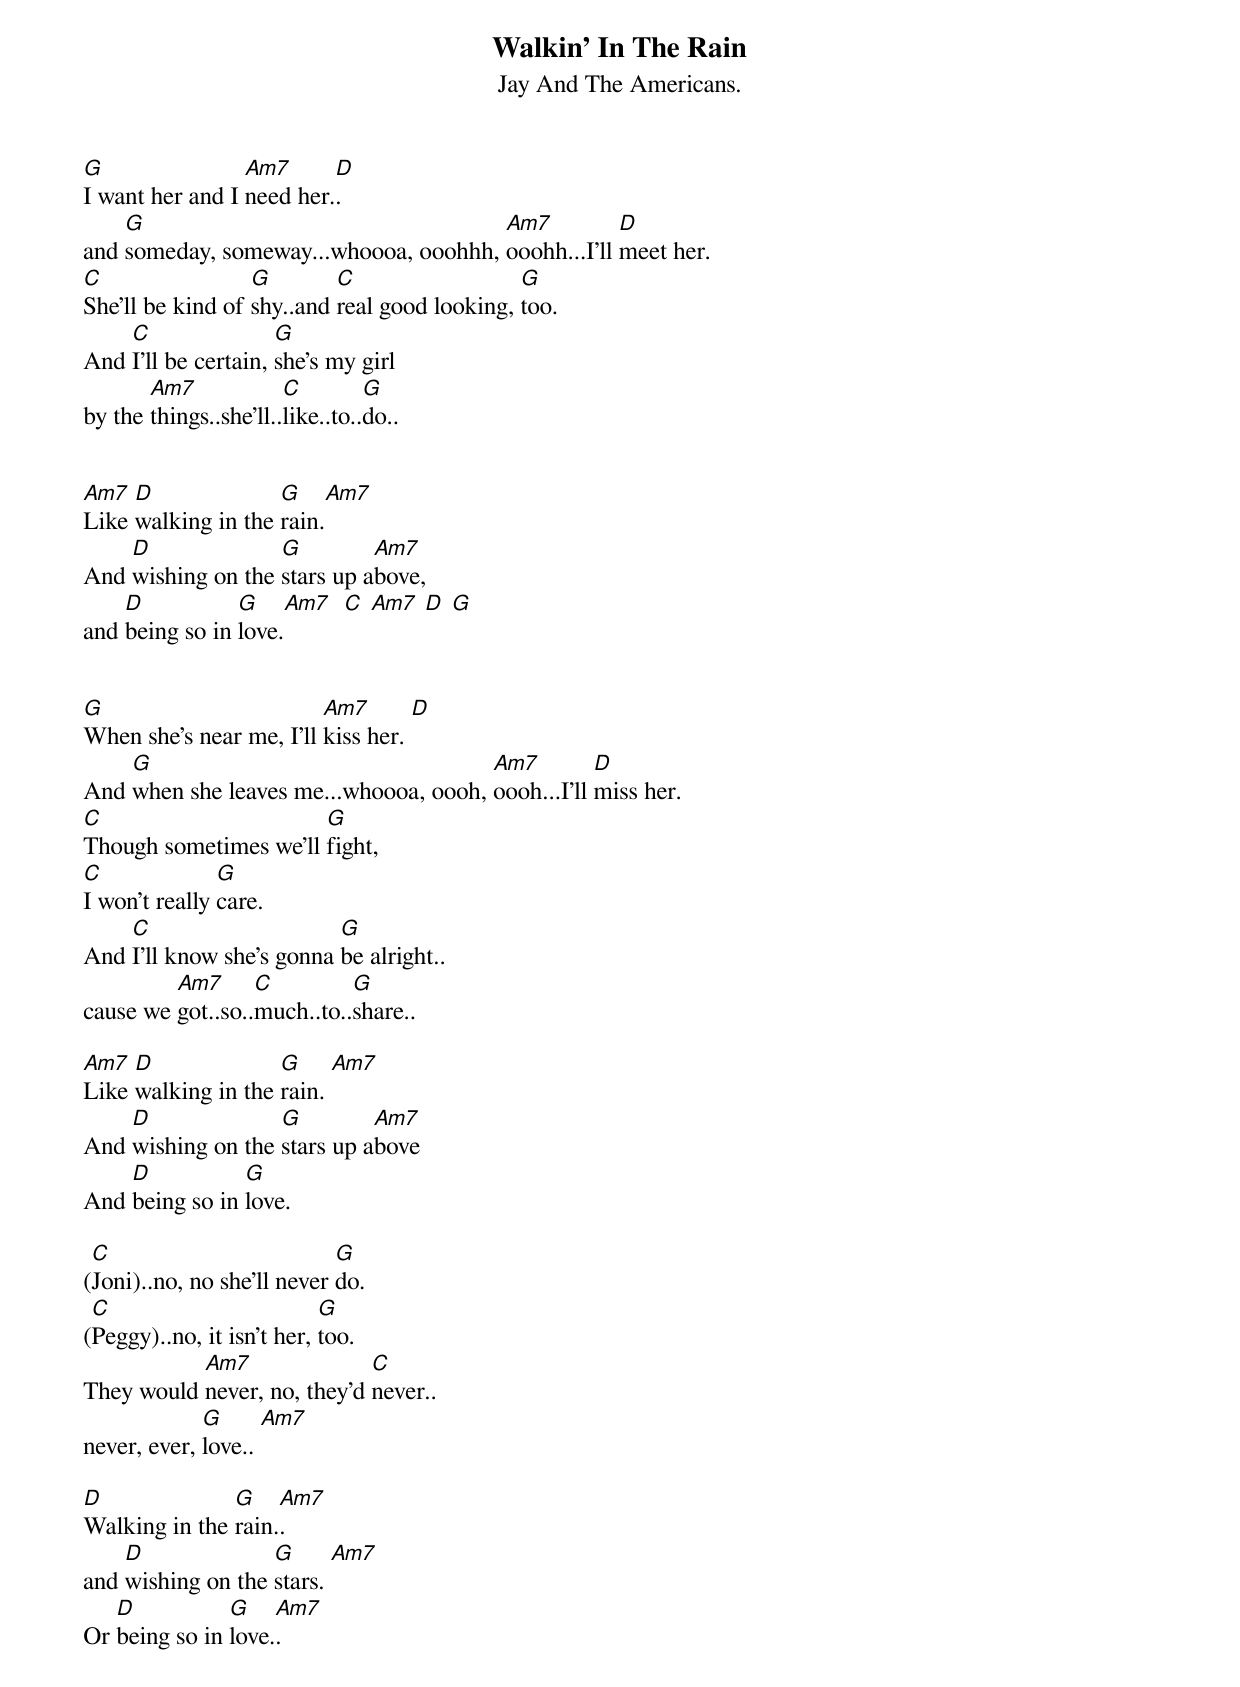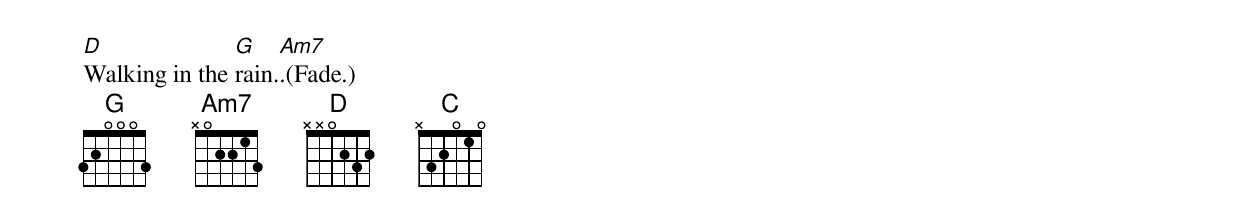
{title: Walkin’ In The Rain}
{subtitle: Jay And The Americans.}

[G]I want her and I [Am7]need her.[D].
and [G]someday, someway...whoooa, ooohhh, [Am7]ooohh...I'll [D]meet her.
[C]She'll be kind of [G]shy..and [C]real good looking, [G]too.
And [C]I'll be certain, [G]she's my girl
by the [Am7]things..she'll..[C]like..to..[G]do..


[Am7]Like [D]walking in the [G]rain.[Am7]
And [D]wishing on the [G]stars up a[Am7]bove,
and [D]being so in [G]love.[Am7]  [C] [Am7] [D] [G]


[G]When she's near me, I'll [Am7]kiss her. [D]
And [G]when she leaves me...whoooa, oooh, [Am7]oooh...I'll [D]miss her.
[C]Though sometimes we'll [G]fight,
[C]I won't really [G]care.
And [C]I'll know she's gonna [G]be alright..
cause we [Am7]got..so..[C]much..to..[G]share..

[Am7]Like [D]walking in the [G]rain. [Am7]
And [D]wishing on the [G]stars up a[Am7]bove
And [D]being so in [G]love.

([C]Joni)..no, no she'll never [G]do.
([C]Peggy)..no, it isn't her, [G]too.
They would [Am7]never, no, they'd [C]never..
never, ever, [G]love.. [Am7]

[D]Walking in the [G]rain.[Am7].
and [D]wishing on the [G]stars. [Am7]
Or [D]being so in [G]love.[Am7].
[D]Walking in the [G]rain.[Am7].(Fade.)
